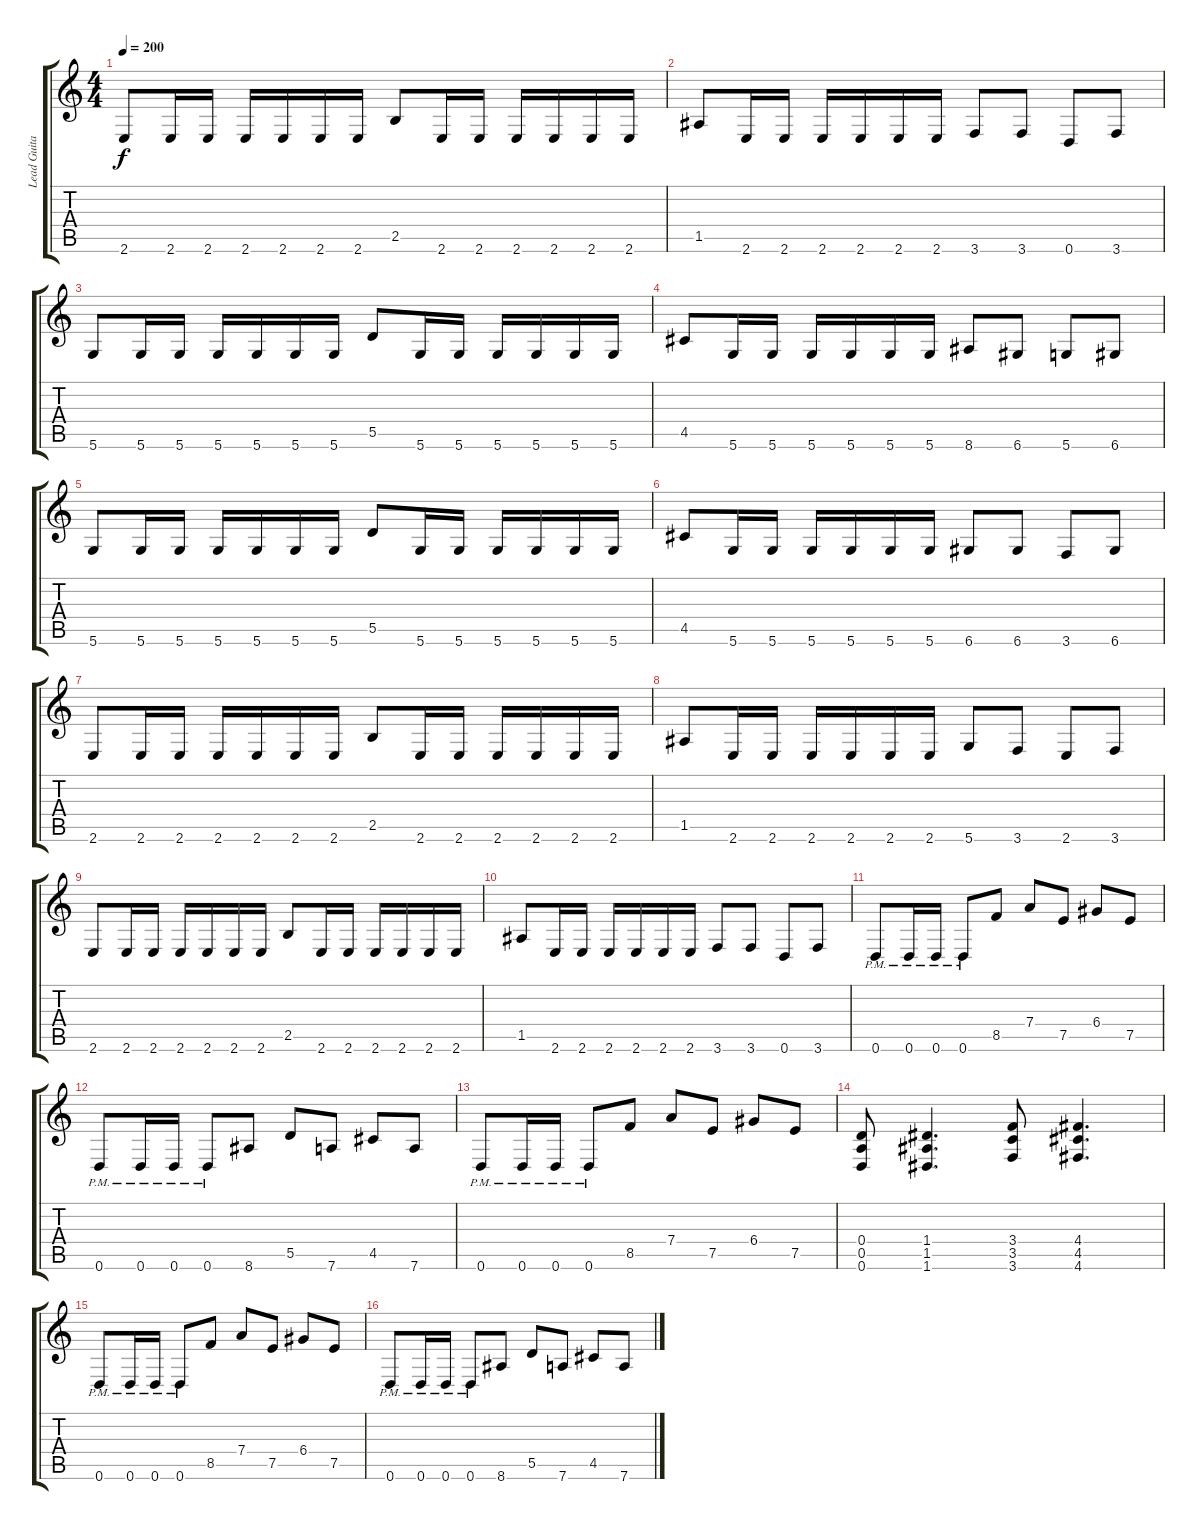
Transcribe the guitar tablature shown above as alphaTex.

\track ("Lead Guitar" "Lead Guita") {instrument distortionguitar}
\staff {score tabs}
\tuning (E4 B3 G3 D3 A2 D2) {hide}
\ts (4 4)
\tempo 200
\clef g2
\ks c
2.6.8{dy f} 2.6.16 2.6.16 2.6.16 2.6.16 2.6.16 2.6.16 2.5.8 2.6.16 2.6.16 2.6.16 2.6.16 2.6.16 2.6.16 |
1.5.8 2.6.16 2.6.16 2.6.16 2.6.16 2.6.16 2.6.16 3.6.8 3.6.8 0.6.8 3.6.8 |
5.6.8 5.6.16 5.6.16 5.6.16 5.6.16 5.6.16 5.6.16 5.5.8 5.6.16 5.6.16 5.6.16 5.6.16 5.6.16 5.6.16 |
4.5.8 5.6.16 5.6.16 5.6.16 5.6.16 5.6.16 5.6.16 8.6.8 6.6.8 5.6.8 6.6.8 |
5.6.8 5.6.16 5.6.16 5.6.16 5.6.16 5.6.16 5.6.16 5.5.8 5.6.16 5.6.16 5.6.16 5.6.16 5.6.16 5.6.16 |
4.5.8 5.6.16 5.6.16 5.6.16 5.6.16 5.6.16 5.6.16 6.6.8 6.6.8 3.6.8 6.6.8 |
2.6.8 2.6.16 2.6.16 2.6.16 2.6.16 2.6.16 2.6.16 2.5.8 2.6.16 2.6.16 2.6.16 2.6.16 2.6.16 2.6.16 |
1.5.8 2.6.16 2.6.16 2.6.16 2.6.16 2.6.16 2.6.16 5.6.8 3.6.8 2.6.8 3.6.8 |
2.6.8 2.6.16 2.6.16 2.6.16 2.6.16 2.6.16 2.6.16 2.5.8 2.6.16 2.6.16 2.6.16 2.6.16 2.6.16 2.6.16 |
1.5.8 2.6.16 2.6.16 2.6.16 2.6.16 2.6.16 2.6.16 3.6.8 3.6.8 0.6.8 3.6.8 |
0.6{pm}.8 0.6{pm}.16 0.6{pm}.16 0.6{pm}.8 8.5.8 7.4.8 7.5.8 6.4.8 7.5.8 |
0.6{pm}.8 0.6{pm}.16 0.6{pm}.16 0.6{pm}.8 8.6.8 5.5.8 7.6.8 4.5.8 7.6.8 |
0.6{pm}.8 0.6{pm}.16 0.6{pm}.16 0.6{pm}.8 8.5.8 7.4.8 7.5.8 6.4.8 7.5.8 |
(0.4 0.5 0.6).8 (1.4 1.5 1.6).4{d} (3.4 3.5 3.6).8 (4.4 4.5 4.6).4{d} |
0.6{pm}.8 0.6{pm}.16 0.6{pm}.16 0.6{pm}.8 8.5.8 7.4.8 7.5.8 6.4.8 7.5.8 |
0.6{pm}.8 0.6{pm}.16 0.6{pm}.16 0.6{pm}.8 8.6.8 5.5.8 7.6.8 4.5.8 7.6.8
